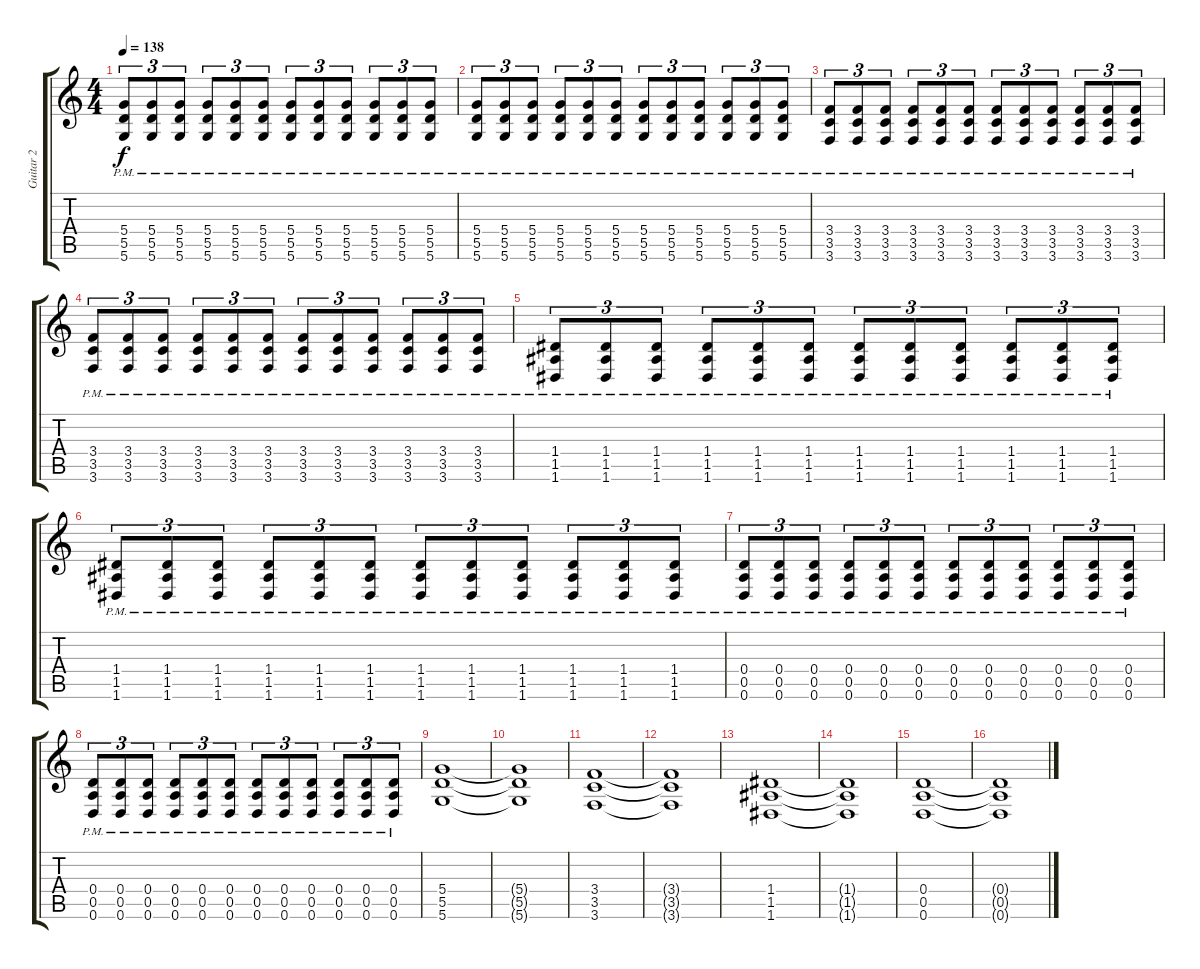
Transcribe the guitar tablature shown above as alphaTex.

\track ("Guitar 2" "Guitar 2") {instrument distortionguitar}
\staff {score tabs}
\tuning (E4 B3 G3 D3 A2 D2) {hide}
\ts (4 4)
\tempo 138
\clef g2
\ks c
(5.4{pm} 5.5{pm} 5.6{pm}).8{tu (3 2) dy f} (5.4{pm} 5.5{pm} 5.6{pm}).8{tu (3 2)} (5.4{pm} 5.5{pm} 5.6{pm}).8{tu (3 2)} (5.4{pm} 5.5{pm} 5.6{pm}).8{tu (3 2)} (5.4{pm} 5.5{pm} 5.6{pm}).8{tu (3 2)} (5.4{pm} 5.5{pm} 5.6{pm}).8{tu (3 2)} (5.4{pm} 5.5{pm} 5.6{pm}).8{tu (3 2)} (5.4{pm} 5.5{pm} 5.6{pm}).8{tu (3 2)} (5.4{pm} 5.5{pm} 5.6{pm}).8{tu (3 2)} (5.4{pm} 5.5{pm} 5.6{pm}).8{tu (3 2)} (5.4{pm} 5.5{pm} 5.6{pm}).8{tu (3 2)} (5.4{pm} 5.5{pm} 5.6{pm}).8{tu (3 2)} |
(5.4{pm} 5.5{pm} 5.6{pm}).8{tu (3 2)} (5.4{pm} 5.5{pm} 5.6{pm}).8{tu (3 2)} (5.4{pm} 5.5{pm} 5.6{pm}).8{tu (3 2)} (5.4{pm} 5.5{pm} 5.6{pm}).8{tu (3 2)} (5.4{pm} 5.5{pm} 5.6{pm}).8{tu (3 2)} (5.4{pm} 5.5{pm} 5.6{pm}).8{tu (3 2)} (5.4{pm} 5.5{pm} 5.6{pm}).8{tu (3 2)} (5.4{pm} 5.5{pm} 5.6{pm}).8{tu (3 2)} (5.4{pm} 5.5{pm} 5.6{pm}).8{tu (3 2)} (5.4{pm} 5.5{pm} 5.6{pm}).8{tu (3 2)} (5.4{pm} 5.5{pm} 5.6{pm}).8{tu (3 2)} (5.4{pm} 5.5{pm} 5.6{pm}).8{tu (3 2)} |
(3.4{pm} 3.5{pm} 3.6{pm}).8{tu (3 2)} (3.4{pm} 3.5{pm} 3.6{pm}).8{tu (3 2)} (3.4{pm} 3.5{pm} 3.6{pm}).8{tu (3 2)} (3.4{pm} 3.5{pm} 3.6{pm}).8{tu (3 2)} (3.4{pm} 3.5{pm} 3.6{pm}).8{tu (3 2)} (3.4{pm} 3.5{pm} 3.6{pm}).8{tu (3 2)} (3.4{pm} 3.5{pm} 3.6{pm}).8{tu (3 2)} (3.4{pm} 3.5{pm} 3.6{pm}).8{tu (3 2)} (3.4{pm} 3.5{pm} 3.6{pm}).8{tu (3 2)} (3.4{pm} 3.5{pm} 3.6{pm}).8{tu (3 2)} (3.4{pm} 3.5{pm} 3.6{pm}).8{tu (3 2)} (3.4{pm} 3.5{pm} 3.6{pm}).8{tu (3 2)} |
(3.4{pm} 3.5{pm} 3.6{pm}).8{tu (3 2)} (3.4{pm} 3.5{pm} 3.6{pm}).8{tu (3 2)} (3.4{pm} 3.5{pm} 3.6{pm}).8{tu (3 2)} (3.4{pm} 3.5{pm} 3.6{pm}).8{tu (3 2)} (3.4{pm} 3.5{pm} 3.6{pm}).8{tu (3 2)} (3.4{pm} 3.5{pm} 3.6{pm}).8{tu (3 2)} (3.4{pm} 3.5{pm} 3.6{pm}).8{tu (3 2)} (3.4{pm} 3.5{pm} 3.6{pm}).8{tu (3 2)} (3.4{pm} 3.5{pm} 3.6{pm}).8{tu (3 2)} (3.4{pm} 3.5{pm} 3.6{pm}).8{tu (3 2)} (3.4{pm} 3.5{pm} 3.6{pm}).8{tu (3 2)} (3.4{pm} 3.5{pm} 3.6{pm}).8{tu (3 2)} |
(1.4{pm} 1.5{pm} 1.6{pm}).8{tu (3 2)} (1.4{pm} 1.5{pm} 1.6{pm}).8{tu (3 2)} (1.4{pm} 1.5{pm} 1.6{pm}).8{tu (3 2)} (1.4{pm} 1.5{pm} 1.6{pm}).8{tu (3 2)} (1.4{pm} 1.5{pm} 1.6{pm}).8{tu (3 2)} (1.4{pm} 1.5{pm} 1.6{pm}).8{tu (3 2)} (1.4{pm} 1.5{pm} 1.6{pm}).8{tu (3 2)} (1.4{pm} 1.5{pm} 1.6{pm}).8{tu (3 2)} (1.4{pm} 1.5{pm} 1.6{pm}).8{tu (3 2)} (1.4{pm} 1.5{pm} 1.6{pm}).8{tu (3 2)} (1.4{pm} 1.5{pm} 1.6{pm}).8{tu (3 2)} (1.4{pm} 1.5{pm} 1.6{pm}).8{tu (3 2)} |
(1.4{pm} 1.5{pm} 1.6{pm}).8{tu (3 2)} (1.4{pm} 1.5{pm} 1.6{pm}).8{tu (3 2)} (1.4{pm} 1.5{pm} 1.6{pm}).8{tu (3 2)} (1.4{pm} 1.5{pm} 1.6{pm}).8{tu (3 2)} (1.4{pm} 1.5{pm} 1.6{pm}).8{tu (3 2)} (1.4{pm} 1.5{pm} 1.6{pm}).8{tu (3 2)} (1.4{pm} 1.5{pm} 1.6{pm}).8{tu (3 2)} (1.4{pm} 1.5{pm} 1.6{pm}).8{tu (3 2)} (1.4{pm} 1.5{pm} 1.6{pm}).8{tu (3 2)} (1.4{pm} 1.5{pm} 1.6{pm}).8{tu (3 2)} (1.4{pm} 1.5{pm} 1.6{pm}).8{tu (3 2)} (1.4{pm} 1.5{pm} 1.6{pm}).8{tu (3 2)} |
(0.4{pm} 0.5{pm} 0.6{pm}).8{tu (3 2)} (0.4{pm} 0.5{pm} 0.6{pm}).8{tu (3 2)} (0.4{pm} 0.5{pm} 0.6{pm}).8{tu (3 2)} (0.4{pm} 0.5{pm} 0.6{pm}).8{tu (3 2)} (0.4{pm} 0.5{pm} 0.6{pm}).8{tu (3 2)} (0.4{pm} 0.5{pm} 0.6{pm}).8{tu (3 2)} (0.4{pm} 0.5{pm} 0.6{pm}).8{tu (3 2)} (0.4{pm} 0.5{pm} 0.6{pm}).8{tu (3 2)} (0.4{pm} 0.5{pm} 0.6{pm}).8{tu (3 2)} (0.4{pm} 0.5{pm} 0.6{pm}).8{tu (3 2)} (0.4{pm} 0.5{pm} 0.6{pm}).8{tu (3 2)} (0.4{pm} 0.5{pm} 0.6{pm}).8{tu (3 2)} |
(0.4{pm} 0.5{pm} 0.6{pm}).8{tu (3 2)} (0.4{pm} 0.5{pm} 0.6{pm}).8{tu (3 2)} (0.4{pm} 0.5{pm} 0.6{pm}).8{tu (3 2)} (0.4{pm} 0.5{pm} 0.6{pm}).8{tu (3 2)} (0.4{pm} 0.5{pm} 0.6{pm}).8{tu (3 2)} (0.4{pm} 0.5{pm} 0.6{pm}).8{tu (3 2)} (0.4{pm} 0.5{pm} 0.6{pm}).8{tu (3 2)} (0.4{pm} 0.5{pm} 0.6{pm}).8{tu (3 2)} (0.4{pm} 0.5{pm} 0.6{pm}).8{tu (3 2)} (0.4{pm} 0.5{pm} 0.6{pm}).8{tu (3 2)} (0.4{pm} 0.5{pm} 0.6{pm}).8{tu (3 2)} (0.4{pm} 0.5{pm} 0.6{pm}).8{tu (3 2)} |
(5.4 5.5 5.6).1 |
(5.4{t} 5.5{t} 5.6{t}).1 |
(3.4 3.5 3.6).1 |
(3.4{t} 3.5{t} 3.6{t}).1 |
(1.4 1.5 1.6).1 |
(1.4{t} 1.5{t} 1.6{t}).1 |
(0.4 0.5 0.6).1 |
(0.4{t} 0.5{t} 0.6{t}).1
